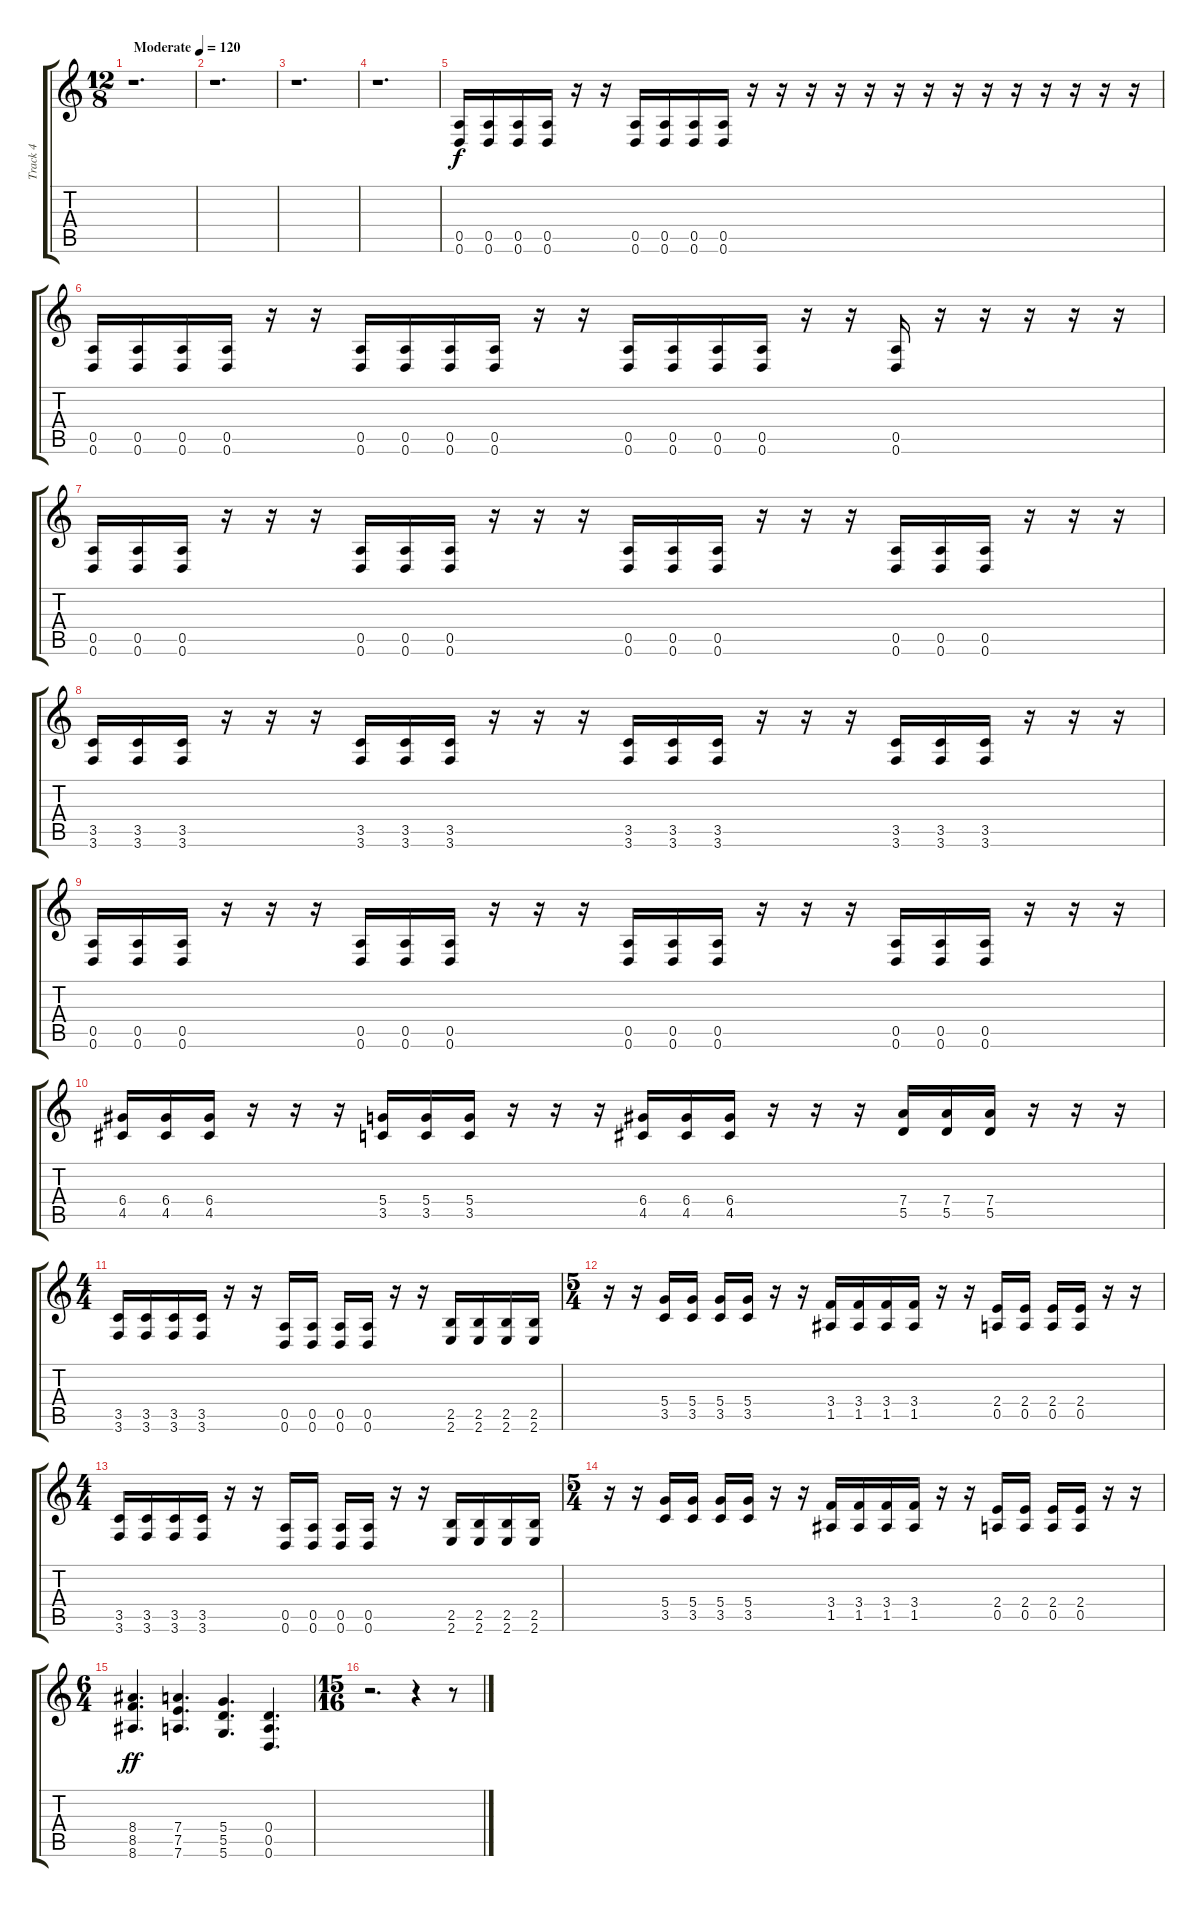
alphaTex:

\track ("Track 4" "Track 4") {instrument distortionguitar}
\staff {score tabs}
\tuning (E4 B3 G3 D3 A2 D2) {hide}
\ts (12 8)
\tempo (120 "Moderate")
\clef g2
\ks c
r.1{d dy f instrument distortionguitar} |
r.1{d} |
r.1{d} |
r.1{d} |
(0.5 0.6).16 (0.5 0.6).16 (0.5 0.6).16 (0.5 0.6).16 r.16 r.16 (0.5 0.6).16 (0.5 0.6).16 (0.5 0.6).16 (0.5 0.6).16 r.16 r.16 r.16 r.16 r.16 r.16 r.16 r.16 r.16 r.16 r.16 r.16 r.16 r.16 |
(0.5 0.6).16 (0.5 0.6).16 (0.5 0.6).16 (0.5 0.6).16 r.16 r.16 (0.5 0.6).16 (0.5 0.6).16 (0.5 0.6).16 (0.5 0.6).16 r.16 r.16 (0.5 0.6).16 (0.5 0.6).16 (0.5 0.6).16 (0.5 0.6).16 r.16 r.16 (0.5 0.6).16 r.16 r.16 r.16 r.16 r.16 |
(0.5 0.6).16 (0.5 0.6).16 (0.5 0.6).16 r.16 r.16 r.16 (0.5 0.6).16 (0.5 0.6).16 (0.5 0.6).16 r.16 r.16 r.16 (0.5 0.6).16 (0.5 0.6).16 (0.5 0.6).16 r.16 r.16 r.16 (0.5 0.6).16 (0.5 0.6).16 (0.5 0.6).16 r.16 r.16 r.16 |
(3.5 3.6).16 (3.5 3.6).16 (3.5 3.6).16 r.16 r.16 r.16 (3.5 3.6).16 (3.5 3.6).16 (3.5 3.6).16 r.16 r.16 r.16 (3.5 3.6).16 (3.5 3.6).16 (3.5 3.6).16 r.16 r.16 r.16 (3.5 3.6).16 (3.5 3.6).16 (3.5 3.6).16 r.16 r.16 r.16 |
(0.5 0.6).16 (0.5 0.6).16 (0.5 0.6).16 r.16 r.16 r.16 (0.5 0.6).16 (0.5 0.6).16 (0.5 0.6).16 r.16 r.16 r.16 (0.5 0.6).16 (0.5 0.6).16 (0.5 0.6).16 r.16 r.16 r.16 (0.5 0.6).16 (0.5 0.6).16 (0.5 0.6).16 r.16 r.16 r.16 |
(6.4 4.5).16 (6.4 4.5).16 (6.4 4.5).16 r.16 r.16 r.16 (5.4 3.5).16 (5.4 3.5).16 (5.4 3.5).16 r.16 r.16 r.16 (6.4 4.5).16 (6.4 4.5).16 (6.4 4.5).16 r.16 r.16 r.16 (7.4 5.5).16 (7.4 5.5).16 (7.4 5.5).16 r.16 r.16 r.16 |
\ts (4 4)
(3.5 3.6).16 (3.5 3.6).16 (3.5 3.6).16 (3.5 3.6).16 r.16 r.16 (0.5 0.6).16 (0.5 0.6).16 (0.5 0.6).16 (0.5 0.6).16 r.16 r.16 (2.5 2.6).16 (2.5 2.6).16 (2.5 2.6).16 (2.5 2.6).16 |
\ts (5 4)
r.16 r.16 (5.4 3.5).16 (5.4 3.5).16 (5.4 3.5).16 (5.4 3.5).16 r.16 r.16 (3.4 1.5).16 (3.4 1.5).16 (3.4 1.5).16 (3.4 1.5).16 r.16 r.16 (2.4 0.5).16 (2.4 0.5).16 (2.4 0.5).16 (2.4 0.5).16 r.16 r.16 |
\ts (4 4)
(3.5 3.6).16 (3.5 3.6).16 (3.5 3.6).16 (3.5 3.6).16 r.16 r.16 (0.5 0.6).16 (0.5 0.6).16 (0.5 0.6).16 (0.5 0.6).16 r.16 r.16 (2.5 2.6).16 (2.5 2.6).16 (2.5 2.6).16 (2.5 2.6).16 |
\ts (5 4)
r.16 r.16 (5.4 3.5).16 (5.4 3.5).16 (5.4 3.5).16 (5.4 3.5).16 r.16 r.16 (3.4 1.5).16 (3.4 1.5).16 (3.4 1.5).16 (3.4 1.5).16 r.16 r.16 (2.4 0.5).16 (2.4 0.5).16 (2.4 0.5).16 (2.4 0.5).16 r.16 r.16 |
\ts (6 4)
(8.4 8.5 8.6).4{d dy ff} (7.4 7.5 7.6).4{d} (5.4 5.5 5.6).4{d} (0.4 0.5 0.6).4{d} |
\ts (15 16)
r.2{d} r.4 r.8
